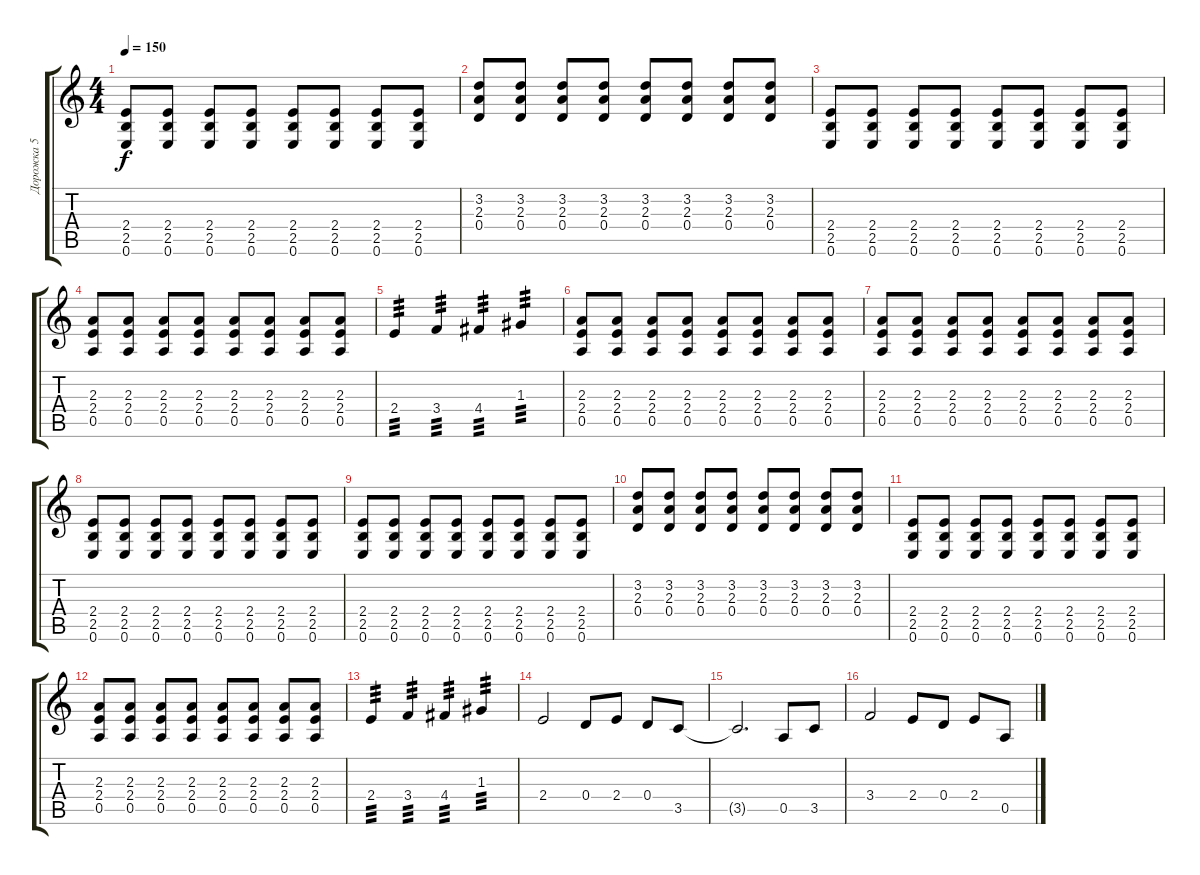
\track ("Дорожка 5" "Дорожка 5") {instrument distortionguitar}
\staff {score tabs}
\tuning (E4 B3 G3 D3 A2 E2) {hide}
\ts (4 4)
\tempo 150
\clef g2
\ks c
(2.4 2.5 0.6).8{dy f} (2.4 2.5 0.6).8 (2.4 2.5 0.6).8 (2.4 2.5 0.6).8 (2.4 2.5 0.6).8 (2.4 2.5 0.6).8 (2.4 2.5 0.6).8 (2.4 2.5 0.6).8 |
(3.2 2.3 0.4).8 (3.2 2.3 0.4).8 (3.2 2.3 0.4).8 (3.2 2.3 0.4).8 (3.2 2.3 0.4).8 (3.2 2.3 0.4).8 (3.2 2.3 0.4).8 (3.2 2.3 0.4).8 |
(2.4 2.5 0.6).8 (2.4 2.5 0.6).8 (2.4 2.5 0.6).8 (2.4 2.5 0.6).8 (2.4 2.5 0.6).8 (2.4 2.5 0.6).8 (2.4 2.5 0.6).8 (2.4 2.5 0.6).8 |
(2.3 2.4 0.5).8 (2.3 2.4 0.5).8 (2.3 2.4 0.5).8 (2.3 2.4 0.5).8 (2.3 2.4 0.5).8 (2.3 2.4 0.5).8 (2.3 2.4 0.5).8 (2.3 2.4 0.5).8 |
2.4.4{tp 3} 3.4.4{tp 3} 4.4.4{tp 3} 1.3.4{tp 3} |
(2.3 2.4 0.5).8 (2.3 2.4 0.5).8 (2.3 2.4 0.5).8 (2.3 2.4 0.5).8 (2.3 2.4 0.5).8 (2.3 2.4 0.5).8 (2.3 2.4 0.5).8 (2.3 2.4 0.5).8 |
(2.3 2.4 0.5).8 (2.3 2.4 0.5).8 (2.3 2.4 0.5).8 (2.3 2.4 0.5).8 (2.3 2.4 0.5).8 (2.3 2.4 0.5).8 (2.3 2.4 0.5).8 (2.3 2.4 0.5).8 |
(2.4 2.5 0.6).8 (2.4 2.5 0.6).8 (2.4 2.5 0.6).8 (2.4 2.5 0.6).8 (2.4 2.5 0.6).8 (2.4 2.5 0.6).8 (2.4 2.5 0.6).8 (2.4 2.5 0.6).8 |
(2.4 2.5 0.6).8 (2.4 2.5 0.6).8 (2.4 2.5 0.6).8 (2.4 2.5 0.6).8 (2.4 2.5 0.6).8 (2.4 2.5 0.6).8 (2.4 2.5 0.6).8 (2.4 2.5 0.6).8 |
(3.2 2.3 0.4).8 (3.2 2.3 0.4).8 (3.2 2.3 0.4).8 (3.2 2.3 0.4).8 (3.2 2.3 0.4).8 (3.2 2.3 0.4).8 (3.2 2.3 0.4).8 (3.2 2.3 0.4).8 |
(2.4 2.5 0.6).8 (2.4 2.5 0.6).8 (2.4 2.5 0.6).8 (2.4 2.5 0.6).8 (2.4 2.5 0.6).8 (2.4 2.5 0.6).8 (2.4 2.5 0.6).8 (2.4 2.5 0.6).8 |
(2.3 2.4 0.5).8 (2.3 2.4 0.5).8 (2.3 2.4 0.5).8 (2.3 2.4 0.5).8 (2.3 2.4 0.5).8 (2.3 2.4 0.5).8 (2.3 2.4 0.5).8 (2.3 2.4 0.5).8 |
2.4.4{tp 3} 3.4.4{tp 3} 4.4.4{tp 3} 1.3.4{tp 3} |
2.4.2 0.4.8 2.4.8 0.4.8 3.5.8 |
3.5{t}.2{d} 0.5.8 3.5.8 |
3.4.2 2.4.8 0.4.8 2.4.8 0.5.8
